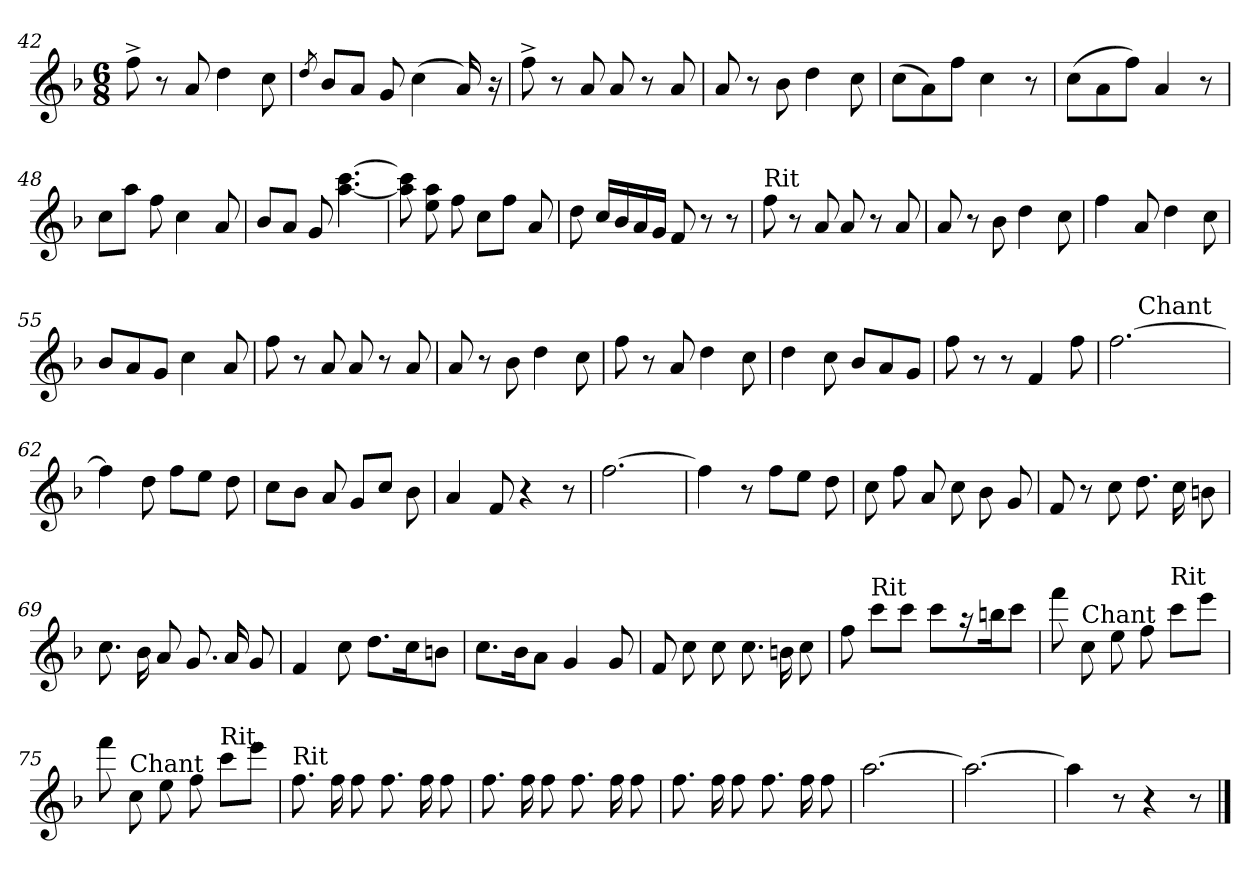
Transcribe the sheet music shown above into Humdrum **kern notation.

**kern
*part1
*staff1
*clefG2
*k[b-]
*F:
*M6/8
=42
8ff^>\
8r
8a/
4dd\
8cc\
=43
8qdd/
8b-/L
8a/J
8g/
(>4cc\
16a/)
16r
=44
8ff^>\
8r
8a/
8a/
8r
8a/
=45
8a/
8r
8b-\
4dd\
8cc\
!!LO:PB:g=z
=46
(>8cc\L
8a\)
8ff\J
4cc\
8r
=47
(>8cc\L
8a\
8ff\J)
4a/
8r
=48
8cc\L
8aa\J
8ff\
4cc\
8a/
=49
8b-/L
8a/J
8g/
[4.aa\ [4.ccc\
=50
8aa]\ 8ccc]\
8ee\ 8aa\
8ff\
8cc\L
8ff\J
8a/
=51
8dd\
16cc/LL
16b-/
16a/
16g/JJ
8f/
8r
8r
=52
!LO:TX:a:t=Rit
8ff\
8r
8a/
8a/
8r
8a/
!!LO:LB:g=z
=53
8a/
8r
8b-\
4dd\
8cc\
=54
4ff\
8a/
4dd\
8cc\
=55
8b-/L
8a/
8g/J
4cc\
8a/
=56
8ff\
8r
8a/
8a/
8r
8a/
=57
8a/
8r
8b-\
4dd\
8cc\
=58
8ff\
8r
8a/
4dd\
8cc\
=59
4dd\
8cc\
8b-/L
8a/
8g/J
=60
8ff\
8r
8r
4f/
8ff\
!!LO:LB:g=z
=61
*^
[2.ff\	8ryy
!	!LO:TX:a:t=Chant
.	2ryy
.	8ryy
*v	*v
=62
4ff\]
8dd\
8ff\L
8ee\J
8dd\
=63
8cc\L
8b-\J
8a/
8g/L
8cc/J
8b-\
=64
4a/
8f/
4r
8r
=65
[2.ff\
=66
4ff\]
8r
8ff\L
8ee\J
8dd\
=67
8cc\
8ff\
8a/
8cc\
8b-\
8g/
=68
8f/
8r
8cc\
8.dd\
16cc\
8bn\
!!LO:LB:g=z
=69
8.cc\
16b-\
8a/
8.g/
16a/
8g/
=70
4f/
8cc\
8.dd\L
16cc\k
8bn\J
=71
8.cc\L
16b-\k
8a\J
4g/
8g/
=72
8f/
8cc\
8cc\
8.cc\
16bn\
8cc\
=73
8ff\
!LO:TX:a:t=Rit
8ccc\L
8ccc\J
8ccc\L
16r
16bbn\k
8ccc\J
=74
8fff\
!LO:TX:a:t=Chant
8cc\
8ee\
8ff\
!LO:TX:a:t=Rit
8ccc\L
8eee\J
!!LO:LB:g=z
=75
8fff\
!LO:TX:a:t=Chant
8cc\
8ee\
8ff\
!LO:TX:a:t=Rit
8ccc\L
8eee\J
=76
!LO:TX:a:t=Rit
8.ff\
16ff\
8ff\
8.ff\
16ff\
8ff\
=77
8.ff\
16ff\
8ff\
8.ff\
16ff\
8ff\
=78
8.ff\
16ff\
8ff\
8.ff\
16ff\
8ff\
=79
[2.aa\
=80
2.aa\_
=81
4aa\]
8r
4r
8r
==
*-
